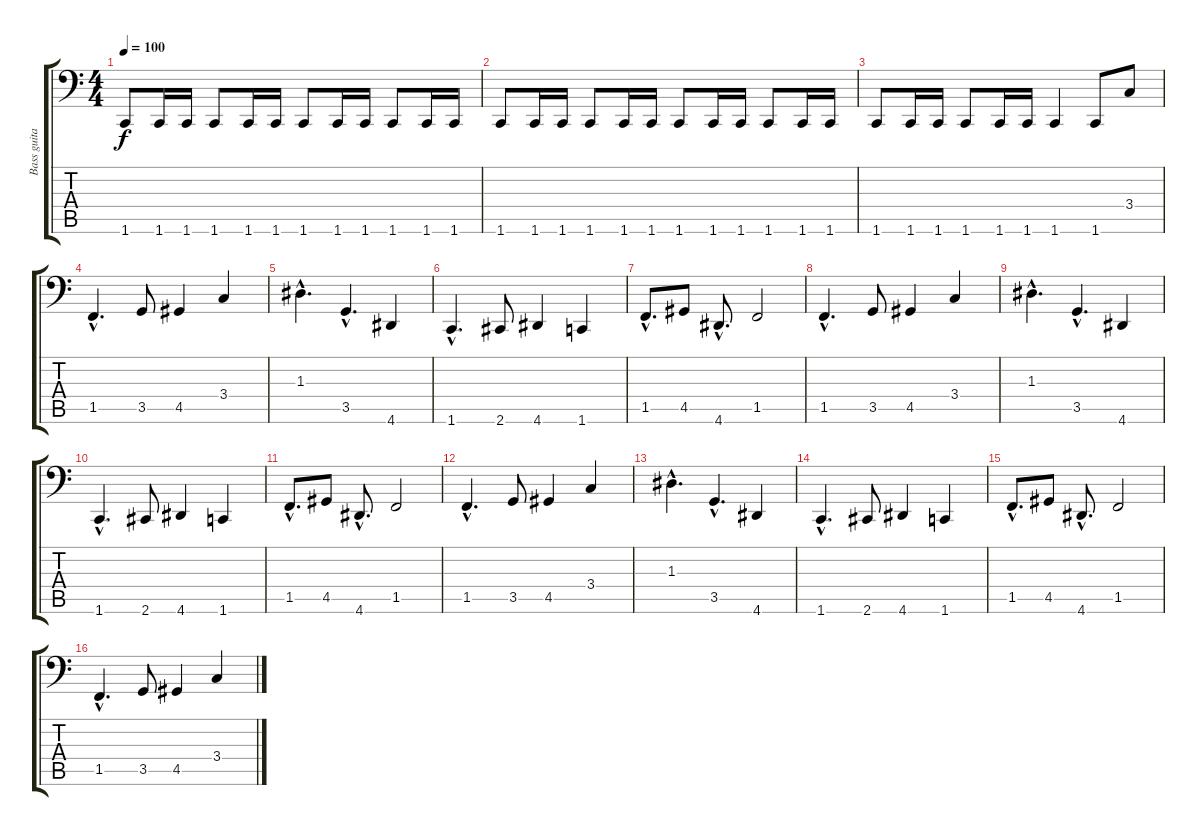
\track ("Bass guitar" "Bass guita") {instrument fretlessbass}
\staff {score tabs}
\tuning (C3 G2 D2 A1 E1 B0) {hide}
\ts (4 4)
\tempo 100
\clef f4
\ks c
1.6.8{dy f} 1.6.16 1.6.16 1.6.8 1.6.16 1.6.16 1.6.8 1.6.16 1.6.16 1.6.8 1.6.16 1.6.16 |
1.6.8 1.6.16 1.6.16 1.6.8 1.6.16 1.6.16 1.6.8 1.6.16 1.6.16 1.6.8 1.6.16 1.6.16 |
1.6.8 1.6.16 1.6.16 1.6.8 1.6.16 1.6.16 1.6.4 1.6.8 3.4.8 |
1.5{hac}.4{d} 3.5.8 4.5.4 3.4.4 |
1.3{hac}.4{d} 3.5{hac}.4{d} 4.6.4 |
1.6{hac}.4{d} 2.6.8 4.6.4 1.6.4 |
1.5{hac}.8{d} 4.5.8 4.6{hac}.8{d} 1.5.2 |
1.5{hac}.4{d} 3.5.8 4.5.4 3.4.4 |
1.3{hac}.4{d} 3.5{hac}.4{d} 4.6.4 |
1.6{hac}.4{d} 2.6.8 4.6.4 1.6.4 |
1.5{hac}.8{d} 4.5.8 4.6{hac}.8{d} 1.5.2 |
1.5{hac}.4{d} 3.5.8 4.5.4 3.4.4 |
1.3{hac}.4{d} 3.5{hac}.4{d} 4.6.4 |
1.6{hac}.4{d} 2.6.8 4.6.4 1.6.4 |
1.5{hac}.8{d} 4.5.8 4.6{hac}.8{d} 1.5.2 |
1.5{hac}.4{d} 3.5.8 4.5.4 3.4.4
